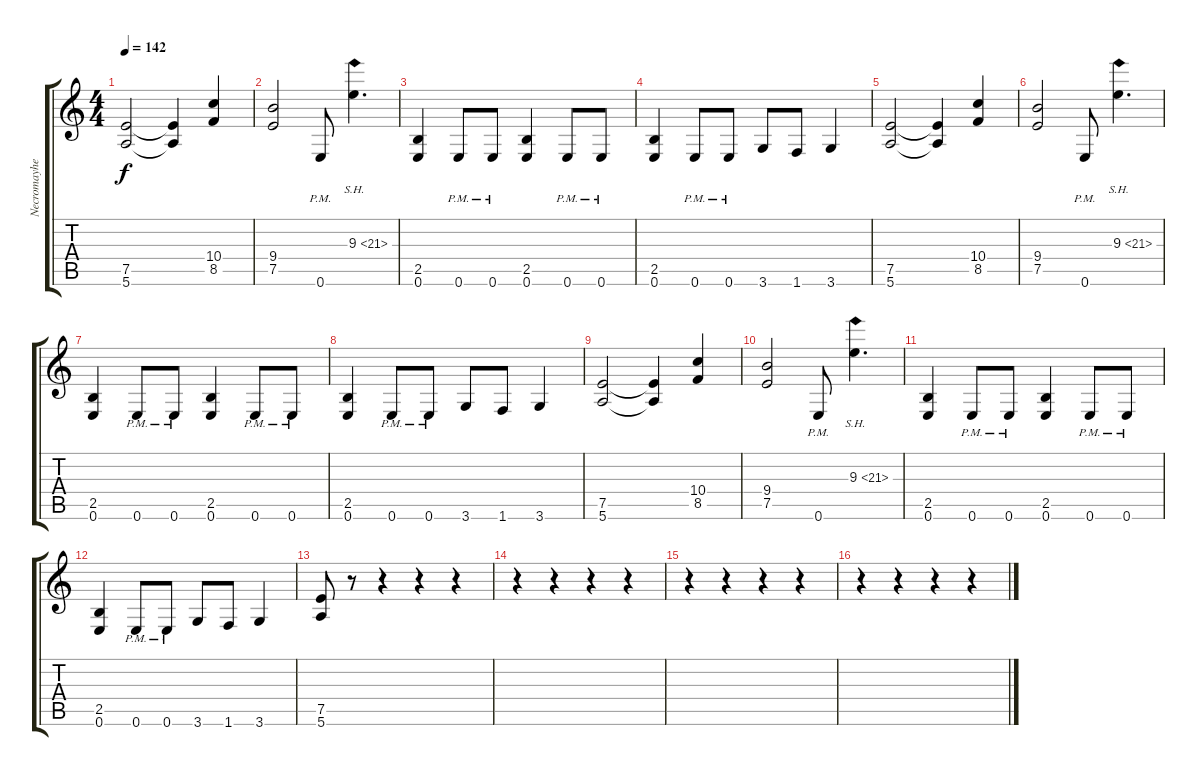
\track ("Necromayhem" "Necromayhe") {instrument distortionguitar}
\staff {score tabs}
\tuning (E4 B3 G3 D3 A2 E2) {hide}
\ts (4 4)
\tempo 142
\clef g2
\ks c
(7.5 5.6).2{dy f} (7.5{t} 5.6{t}).4 (10.4 8.5).4 |
(9.4 7.5).2 0.6{pm}.8 9.3{sh 12}.4{d} |
(2.5 0.6).4 0.6{pm}.8 0.6{pm}.8 (2.5 0.6).4 0.6{pm}.8 0.6{pm}.8 |
(2.5 0.6).4 0.6{pm}.8 0.6{pm}.8 3.6.8 1.6.8 3.6.4 |
(7.5 5.6).2 (7.5{t} 5.6{t}).4 (10.4 8.5).4 |
(9.4 7.5).2 0.6{pm}.8 9.3{sh 12}.4{d} |
(2.5 0.6).4 0.6{pm}.8 0.6{pm}.8 (2.5 0.6).4 0.6{pm}.8 0.6{pm}.8 |
(2.5 0.6).4 0.6{pm}.8 0.6{pm}.8 3.6.8 1.6.8 3.6.4 |
(7.5 5.6).2 (7.5{t} 5.6{t}).4 (10.4 8.5).4 |
(9.4 7.5).2 0.6{pm}.8 9.3{sh 12}.4{d} |
(2.5 0.6).4 0.6{pm}.8 0.6{pm}.8 (2.5 0.6).4 0.6{pm}.8 0.6{pm}.8 |
(2.5 0.6).4 0.6{pm}.8 0.6{pm}.8 3.6.8 1.6.8 3.6.4 |
(7.5 5.6).8 r.8 r.4 r.4 r.4 |
r.4 r.4 r.4 r.4 |
r.4 r.4 r.4 r.4 |
r.4 r.4 r.4 r.4
